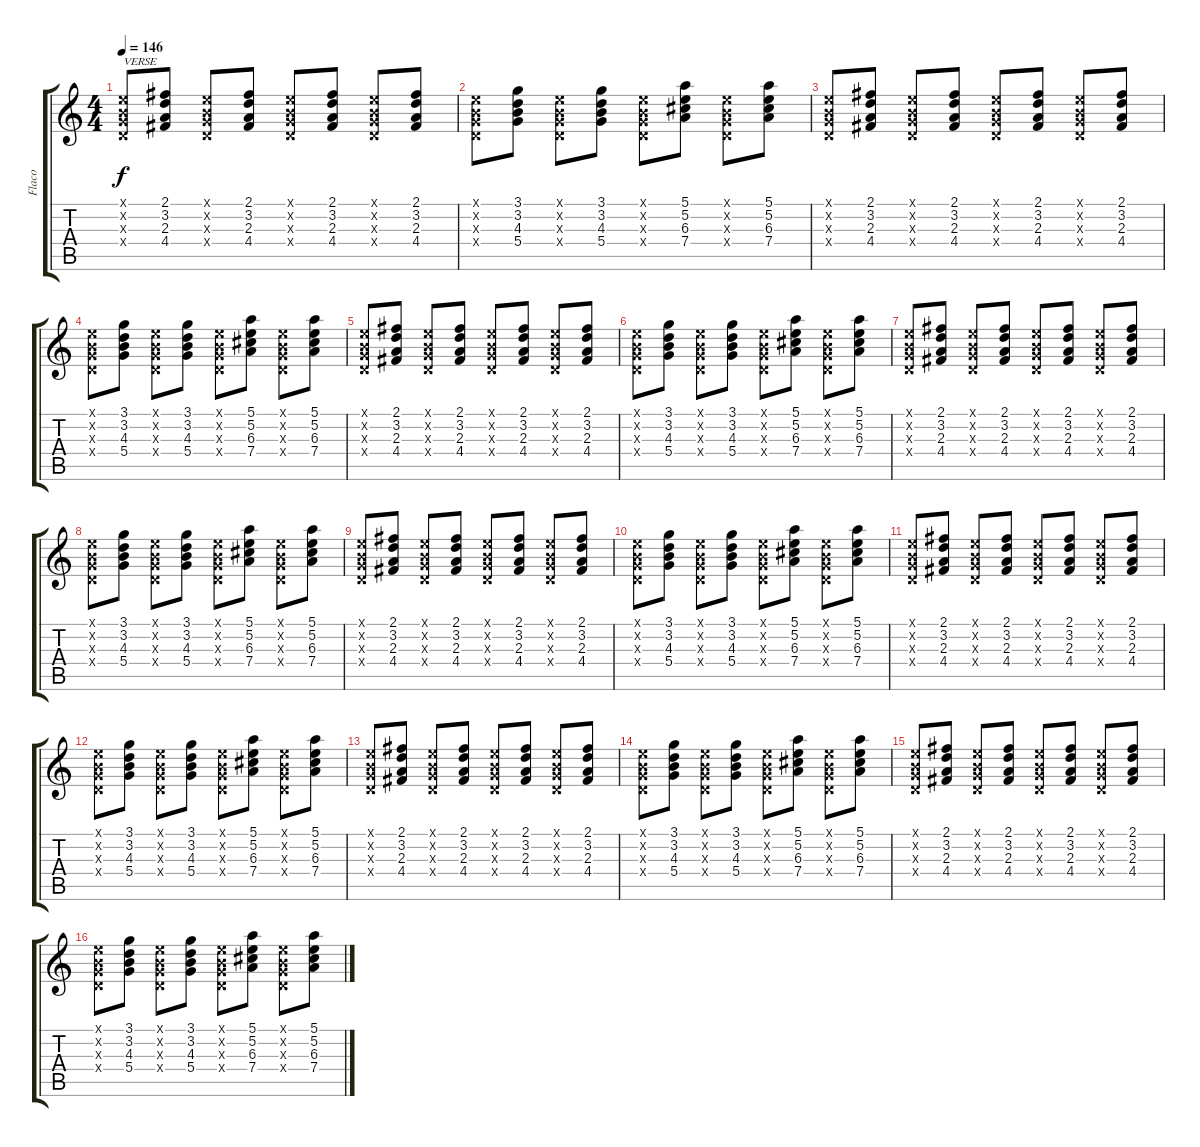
\track ("Flaco" "Flaco") {instrument electricguitarclean}
\staff {score tabs}
\tuning (E4 B3 G3 D3 A2 E2) {hide}
\ts (4 4)
\tempo 146
\clef g2
\ks c
(0.1{x} 0.2{x} 0.3{x} 0.4{x}).8{txt "VERSE " dy f volume 9} (2.1 3.2 2.3 4.4).8 (0.1{x} 0.2{x} 0.3{x} 0.4{x}).8 (2.1 3.2 2.3 4.4).8 (0.1{x} 0.2{x} 0.3{x} 0.4{x}).8 (2.1 3.2 2.3 4.4).8 (0.1{x} 0.2{x} 0.3{x} 0.4{x}).8 (2.1 3.2 2.3 4.4).8 |
(0.1{x} 0.2{x} 0.3{x} 0.4{x}).8 (3.1 3.2 4.3 5.4).8 (0.1{x} 0.2{x} 0.3{x} 0.4{x}).8 (3.1 3.2 4.3 5.4).8 (0.1{x} 0.2{x} 0.3{x} 0.4{x}).8 (5.1 5.2 6.3 7.4).8 (0.1{x} 0.2{x} 0.3{x} 0.4{x}).8 (5.1 5.2 6.3 7.4).8 |
(0.1{x} 0.2{x} 0.3{x} 0.4{x}).8 (2.1 3.2 2.3 4.4).8 (0.1{x} 0.2{x} 0.3{x} 0.4{x}).8 (2.1 3.2 2.3 4.4).8 (0.1{x} 0.2{x} 0.3{x} 0.4{x}).8 (2.1 3.2 2.3 4.4).8 (0.1{x} 0.2{x} 0.3{x} 0.4{x}).8 (2.1 3.2 2.3 4.4).8 |
(0.1{x} 0.2{x} 0.3{x} 0.4{x}).8 (3.1 3.2 4.3 5.4).8 (0.1{x} 0.2{x} 0.3{x} 0.4{x}).8 (3.1 3.2 4.3 5.4).8 (0.1{x} 0.2{x} 0.3{x} 0.4{x}).8 (5.1 5.2 6.3 7.4).8 (0.1{x} 0.2{x} 0.3{x} 0.4{x}).8 (5.1 5.2 6.3 7.4).8 |
(0.1{x} 0.2{x} 0.3{x} 0.4{x}).8 (2.1 3.2 2.3 4.4).8 (0.1{x} 0.2{x} 0.3{x} 0.4{x}).8 (2.1 3.2 2.3 4.4).8 (0.1{x} 0.2{x} 0.3{x} 0.4{x}).8 (2.1 3.2 2.3 4.4).8 (0.1{x} 0.2{x} 0.3{x} 0.4{x}).8 (2.1 3.2 2.3 4.4).8 |
(0.1{x} 0.2{x} 0.3{x} 0.4{x}).8 (3.1 3.2 4.3 5.4).8 (0.1{x} 0.2{x} 0.3{x} 0.4{x}).8 (3.1 3.2 4.3 5.4).8 (0.1{x} 0.2{x} 0.3{x} 0.4{x}).8 (5.1 5.2 6.3 7.4).8 (0.1{x} 0.2{x} 0.3{x} 0.4{x}).8 (5.1 5.2 6.3 7.4).8 |
(0.1{x} 0.2{x} 0.3{x} 0.4{x}).8 (2.1 3.2 2.3 4.4).8 (0.1{x} 0.2{x} 0.3{x} 0.4{x}).8 (2.1 3.2 2.3 4.4).8 (0.1{x} 0.2{x} 0.3{x} 0.4{x}).8 (2.1 3.2 2.3 4.4).8 (0.1{x} 0.2{x} 0.3{x} 0.4{x}).8 (2.1 3.2 2.3 4.4).8 |
(0.1{x} 0.2{x} 0.3{x} 0.4{x}).8 (3.1 3.2 4.3 5.4).8 (0.1{x} 0.2{x} 0.3{x} 0.4{x}).8 (3.1 3.2 4.3 5.4).8 (0.1{x} 0.2{x} 0.3{x} 0.4{x}).8 (5.1 5.2 6.3 7.4).8 (0.1{x} 0.2{x} 0.3{x} 0.4{x}).8 (5.1 5.2 6.3 7.4).8 |
(0.1{x} 0.2{x} 0.3{x} 0.4{x}).8 (2.1 3.2 2.3 4.4).8 (0.1{x} 0.2{x} 0.3{x} 0.4{x}).8 (2.1 3.2 2.3 4.4).8 (0.1{x} 0.2{x} 0.3{x} 0.4{x}).8 (2.1 3.2 2.3 4.4).8 (0.1{x} 0.2{x} 0.3{x} 0.4{x}).8 (2.1 3.2 2.3 4.4).8 |
(0.1{x} 0.2{x} 0.3{x} 0.4{x}).8 (3.1 3.2 4.3 5.4).8 (0.1{x} 0.2{x} 0.3{x} 0.4{x}).8 (3.1 3.2 4.3 5.4).8 (0.1{x} 0.2{x} 0.3{x} 0.4{x}).8 (5.1 5.2 6.3 7.4).8 (0.1{x} 0.2{x} 0.3{x} 0.4{x}).8 (5.1 5.2 6.3 7.4).8 |
(0.1{x} 0.2{x} 0.3{x} 0.4{x}).8 (2.1 3.2 2.3 4.4).8 (0.1{x} 0.2{x} 0.3{x} 0.4{x}).8 (2.1 3.2 2.3 4.4).8 (0.1{x} 0.2{x} 0.3{x} 0.4{x}).8 (2.1 3.2 2.3 4.4).8 (0.1{x} 0.2{x} 0.3{x} 0.4{x}).8 (2.1 3.2 2.3 4.4).8 |
(0.1{x} 0.2{x} 0.3{x} 0.4{x}).8 (3.1 3.2 4.3 5.4).8 (0.1{x} 0.2{x} 0.3{x} 0.4{x}).8 (3.1 3.2 4.3 5.4).8 (0.1{x} 0.2{x} 0.3{x} 0.4{x}).8 (5.1 5.2 6.3 7.4).8 (0.1{x} 0.2{x} 0.3{x} 0.4{x}).8 (5.1 5.2 6.3 7.4).8 |
(0.1{x} 0.2{x} 0.3{x} 0.4{x}).8 (2.1 3.2 2.3 4.4).8 (0.1{x} 0.2{x} 0.3{x} 0.4{x}).8 (2.1 3.2 2.3 4.4).8 (0.1{x} 0.2{x} 0.3{x} 0.4{x}).8 (2.1 3.2 2.3 4.4).8 (0.1{x} 0.2{x} 0.3{x} 0.4{x}).8 (2.1 3.2 2.3 4.4).8 |
(0.1{x} 0.2{x} 0.3{x} 0.4{x}).8 (3.1 3.2 4.3 5.4).8 (0.1{x} 0.2{x} 0.3{x} 0.4{x}).8 (3.1 3.2 4.3 5.4).8 (0.1{x} 0.2{x} 0.3{x} 0.4{x}).8 (5.1 5.2 6.3 7.4).8 (0.1{x} 0.2{x} 0.3{x} 0.4{x}).8 (5.1 5.2 6.3 7.4).8 |
(0.1{x} 0.2{x} 0.3{x} 0.4{x}).8 (2.1 3.2 2.3 4.4).8 (0.1{x} 0.2{x} 0.3{x} 0.4{x}).8 (2.1 3.2 2.3 4.4).8 (0.1{x} 0.2{x} 0.3{x} 0.4{x}).8 (2.1 3.2 2.3 4.4).8 (0.1{x} 0.2{x} 0.3{x} 0.4{x}).8 (2.1 3.2 2.3 4.4).8 |
(0.1{x} 0.2{x} 0.3{x} 0.4{x}).8 (3.1 3.2 4.3 5.4).8 (0.1{x} 0.2{x} 0.3{x} 0.4{x}).8 (3.1 3.2 4.3 5.4).8 (0.1{x} 0.2{x} 0.3{x} 0.4{x}).8 (5.1 5.2 6.3 7.4).8 (0.1{x} 0.2{x} 0.3{x} 0.4{x}).8 (5.1 5.2 6.3 7.4).8
